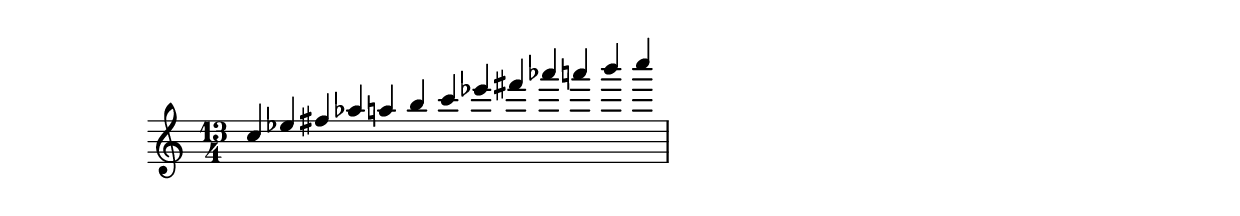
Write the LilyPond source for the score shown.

\version "2.18.2" \score { \new Staff << \new Voice { \set midiInstrument = #"piano" \voiceOne
 \key c \major \time 13/4
\override Voice.TextScript.font-size = #-4
 { c'' ees'' fis'' aes'' a'' b'' c''' ees''' fis''' aes''' a''' b''' c''''  } 
 } >> \layout { } \midi { \context { \Staff \remove "Staff_performer" }
\context { \Voice \consists "Staff_performer" } \tempo 2 = 60 } }
\paper{oddHeaderMarkup = ##f oddFooterMarkup = ##f}
